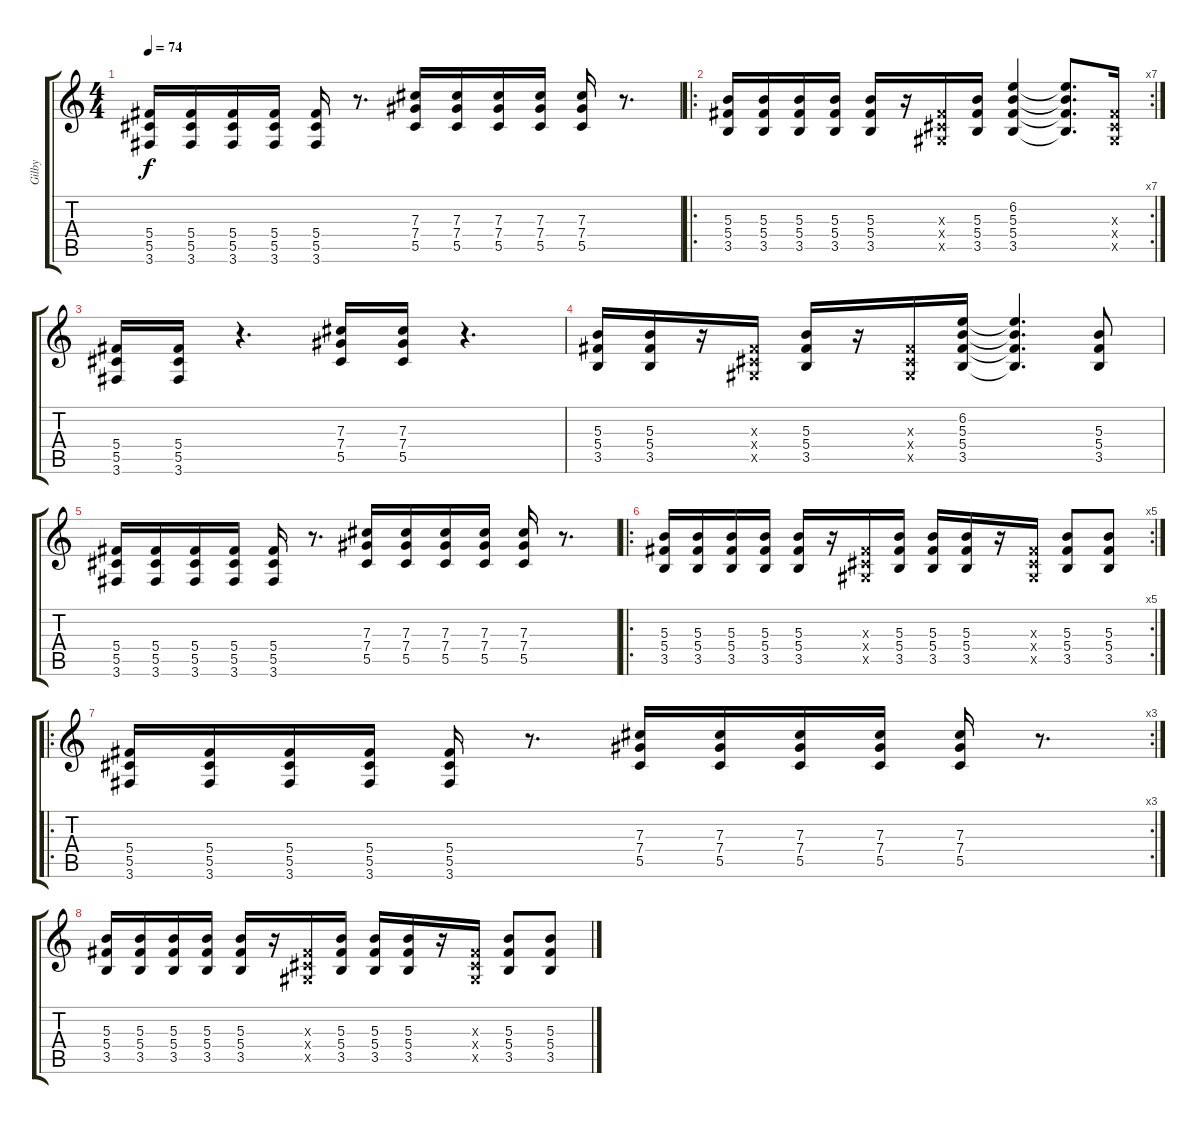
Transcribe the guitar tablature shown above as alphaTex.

\track ("Gilby" "Gilby") {instrument electricguitarjazz}
\staff {score tabs}
\tuning (Eb4 Bb3 Gb3 Db3 Ab2 Eb2) {hide}
\ts (4 4)
\tempo 74
\clef g2
\ks c
(5.4 5.5 3.6).16{dy f} (5.4 5.5 3.6).16 (5.4 5.5 3.6).16 (5.4 5.5 3.6).16 (5.4 5.5 3.6).16 r.8{d} (7.3 7.4 5.5).16 (7.3 7.4 5.5).16 (7.3 7.4 5.5).16 (7.3 7.4 5.5).16 (7.3 7.4 5.5).16 r.8{d} |
\ro
\rc 7
(5.3 5.4 3.5).16 (5.3 5.4 3.5).16 (5.3 5.4 3.5).16 (5.3 5.4 3.5).16 (5.3 5.4 3.5).16 r.16 (0.3{x} 0.4{x} 0.5{x}).16 (5.3 5.4 3.5).16 (6.2 5.3 5.4 3.5).4 (6.2{t} 5.3{t} 5.4{t} 3.5{t}).8{d} (0.3{x} 0.4{x} 0.5{x}).16 |
(5.4 5.5 3.6).16 (5.4 5.5 3.6).16 r.4{d} (7.3 7.4 5.5).16 (7.3 7.4 5.5).16 r.4{d} |
(5.3 5.4 3.5).16 (5.3 5.4 3.5).16 r.16 (0.3{x} 0.4{x} 0.5{x}).16 (5.3 5.4 3.5).16 r.16 (0.3{x} 0.4{x} 0.5{x}).16 (6.2 5.3 5.4 3.5).16 (6.2{t} 5.3{t} 5.4{t} 3.5{t}).4{d} (5.3 5.4 3.5).8 |
(5.4 5.5 3.6).16 (5.4 5.5 3.6).16 (5.4 5.5 3.6).16 (5.4 5.5 3.6).16 (5.4 5.5 3.6).16 r.8{d} (7.3 7.4 5.5).16 (7.3 7.4 5.5).16 (7.3 7.4 5.5).16 (7.3 7.4 5.5).16 (7.3 7.4 5.5).16 r.8{d} |
\ro
\rc 5
(5.3 5.4 3.5).16 (5.3 5.4 3.5).16 (5.3 5.4 3.5).16 (5.3 5.4 3.5).16 (5.3 5.4 3.5).16 r.16 (0.3{x} 0.4{x} 0.5{x}).16 (5.3 5.4 3.5).16 (5.3 5.4 3.5).16 (5.3 5.4 3.5).16 r.16 (0.3{x} 0.4{x} 0.5{x}).16 (5.3 5.4 3.5).8 (5.3 5.4 3.5).8 |
\ro
\rc 3
(5.4 5.5 3.6).16 (5.4 5.5 3.6).16 (5.4 5.5 3.6).16 (5.4 5.5 3.6).16 (5.4 5.5 3.6).16 r.8{d} (7.3 7.4 5.5).16 (7.3 7.4 5.5).16 (7.3 7.4 5.5).16 (7.3 7.4 5.5).16 (7.3 7.4 5.5).16 r.8{d} |
(5.3 5.4 3.5).16 (5.3 5.4 3.5).16 (5.3 5.4 3.5).16 (5.3 5.4 3.5).16 (5.3 5.4 3.5).16 r.16 (0.3{x} 0.4{x} 0.5{x}).16 (5.3 5.4 3.5).16 (5.3 5.4 3.5).16 (5.3 5.4 3.5).16 r.16 (0.3{x} 0.4{x} 0.5{x}).16 (5.3 5.4 3.5).8 (5.3 5.4 3.5).8
